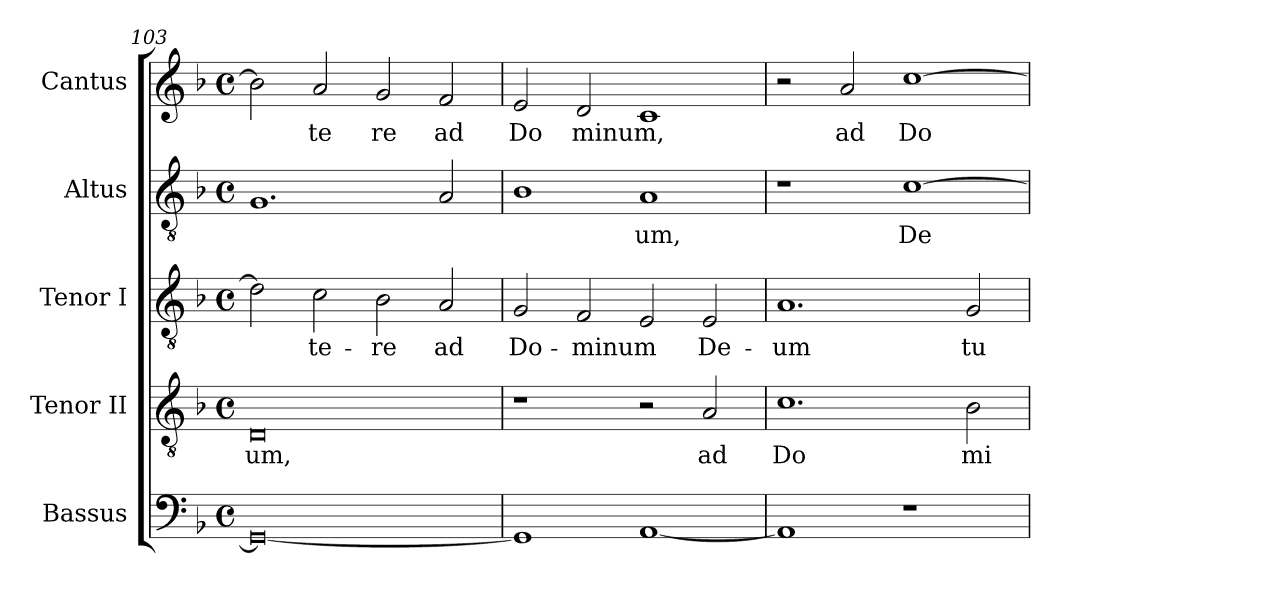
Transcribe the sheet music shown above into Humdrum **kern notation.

**kern	**kern	**text	**kern	**text	**kern	**text	**kern	**text
*part5	*part4	*part4	*part3	*part3	*part2	*part2	*part1	*part1
*staff5	*staff4	*staff4	*staff3	*staff3	*staff2	*staff2	*staff1	*staff1
*I"Bassus	*I"Tenor II	*	*I"Tenor I	*	*I"Altus	*	*I"Cantus	*
*I'Bassus	*I'Tenor II	*	*I'Tenor I	*	*I'Altus	*	*I'Cantus	*
*clefF4	*clefGv2	*	*clefGv2	*	*clefGv2	*	*clefG2	*
*k[b-]	*k[b-]	*	*k[b-]	*	*k[b-]	*	*k[b-]	*
*F:	*F:	*	*F:	*	*F:	*	*F:	*
*M4/4	*M4/4	*	*M4/4	*	*M4/4	*	*M4/4	*
*met(c)	*met(c)	*	*met(c)	*	*met(c)	*	*met(c)	*
=103	=103	=103	=103	=103	=103	=103	=103	=103
!	!	!LO:LY:b:cj	!	!	!	!	!	!
0GG_<	0D	um,	2d\]	.	1.G	.	2b-\]	.
!	!	!	!	!LO:LY:b:cj	!	!	!	!LO:LY:b:cj
.	.	.	2c\	-te-	.	.	2a/	te
!	!	!	!	!LO:LY:b:cj	!	!	!	!LO:LY:b:cj
.	.	.	2B-\	-re	.	.	2g/	re
!	!	!	!	!LO:LY:b:cj	!	!	!	!LO:LY:b:cj
.	.	.	2A/	ad	2A/	.	2f/	ad
=104	=104	=104	=104	=104	=104	=104	=104	=104
!	!	!	!	!LO:LY:b:cj	!	!	!	!LO:LY:b:cj
1GG]	1r	.	2G/	Do-	1B-	.	2e/	Do
!	!	!	!	!LO:LY:b	!	!	!	!LO:LY:b
.	.	.	2F/	-minum	.	.	2d/	minum,
!	!	!	!	!	!	!LO:LY:b:cj	!	!
[<1AA	2r	.	2E/	.	1A	-um,	1c	.
!	!	!LO:LY:b:cj	!	!LO:LY:b:cj	!	!	!	!
.	2A/	ad	2E/	De-	.	.	.	.
=105	=105	=105	=105	=105	=105	=105	=105	=105
!	!	!LO:LY:b:cj	!	!LO:LY:b:cj	!	!	!	!
1AA]	1.c	Do	1.A	-um	1r	.	2r	.
!	!	!	!	!	!	!	!	!LO:LY:b:cj
.	.	.	.	.	.	.	2a/	ad
!	!	!	!	!	!	!LO:LY:b:cj	!	!LO:LY:b:cj
1r	.	.	.	.	[>1c	De-	[>1cc	Do
!	!	!LO:LY:b:cj	!	!LO:LY:b:cj	!	!	!	!
.	2B-\	mi	2G/	tu-	.	.	.	.
=	=	=	=	=	=	=	=	=
*-	*-	*-	*-	*-	*-	*-	*-	*-
